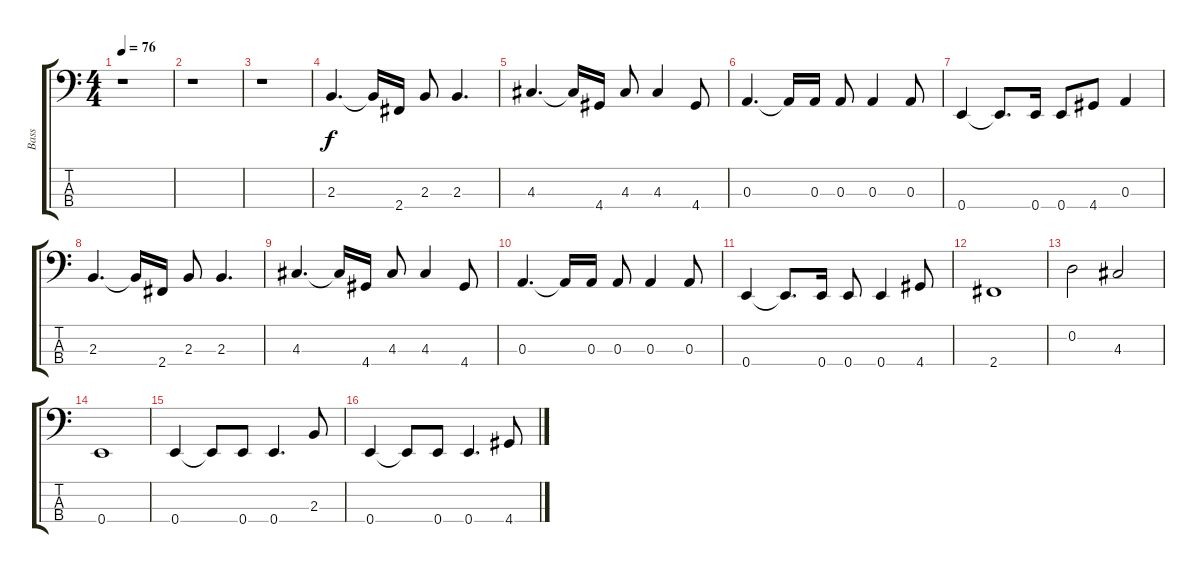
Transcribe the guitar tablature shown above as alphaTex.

\track ("Bass" "Bass") {instrument electricbasspick}
\staff {score tabs}
\tuning (G2 D2 A1 E1) {hide}
\ts (4 4)
\tempo 76
\clef f4
\ks c
r.1{dy f} |
r.1 |
r.1 |
2.3.4{d} 2.3{t}.16 2.4.16 2.3.8 2.3.4{d} |
4.3.4{d} 4.3{t}.16 4.4.16 4.3.8 4.3.4 4.4.8 |
0.3.4{d} 0.3{t}.16 0.3.16 0.3.8 0.3.4 0.3.8 |
0.4.4 0.4{t}.8{d} 0.4.16 0.4.8 4.4.8 0.3.4 |
2.3.4{d} 2.3{t}.16 2.4.16 2.3.8 2.3.4{d} |
4.3.4{d} 4.3{t}.16 4.4.16 4.3.8 4.3.4 4.4.8 |
0.3.4{d} 0.3{t}.16 0.3.16 0.3.8 0.3.4 0.3.8 |
0.4.4 0.4{t}.8{d} 0.4.16 0.4.8 0.4.4 4.4.8 |
2.4.1 |
0.2.2 4.3.2 |
0.4.1 |
0.4.4 0.4{t}.8 0.4.8 0.4.4{d} 2.3.8 |
0.4.4 0.4{t}.8 0.4.8 0.4.4{d} 4.4.8
